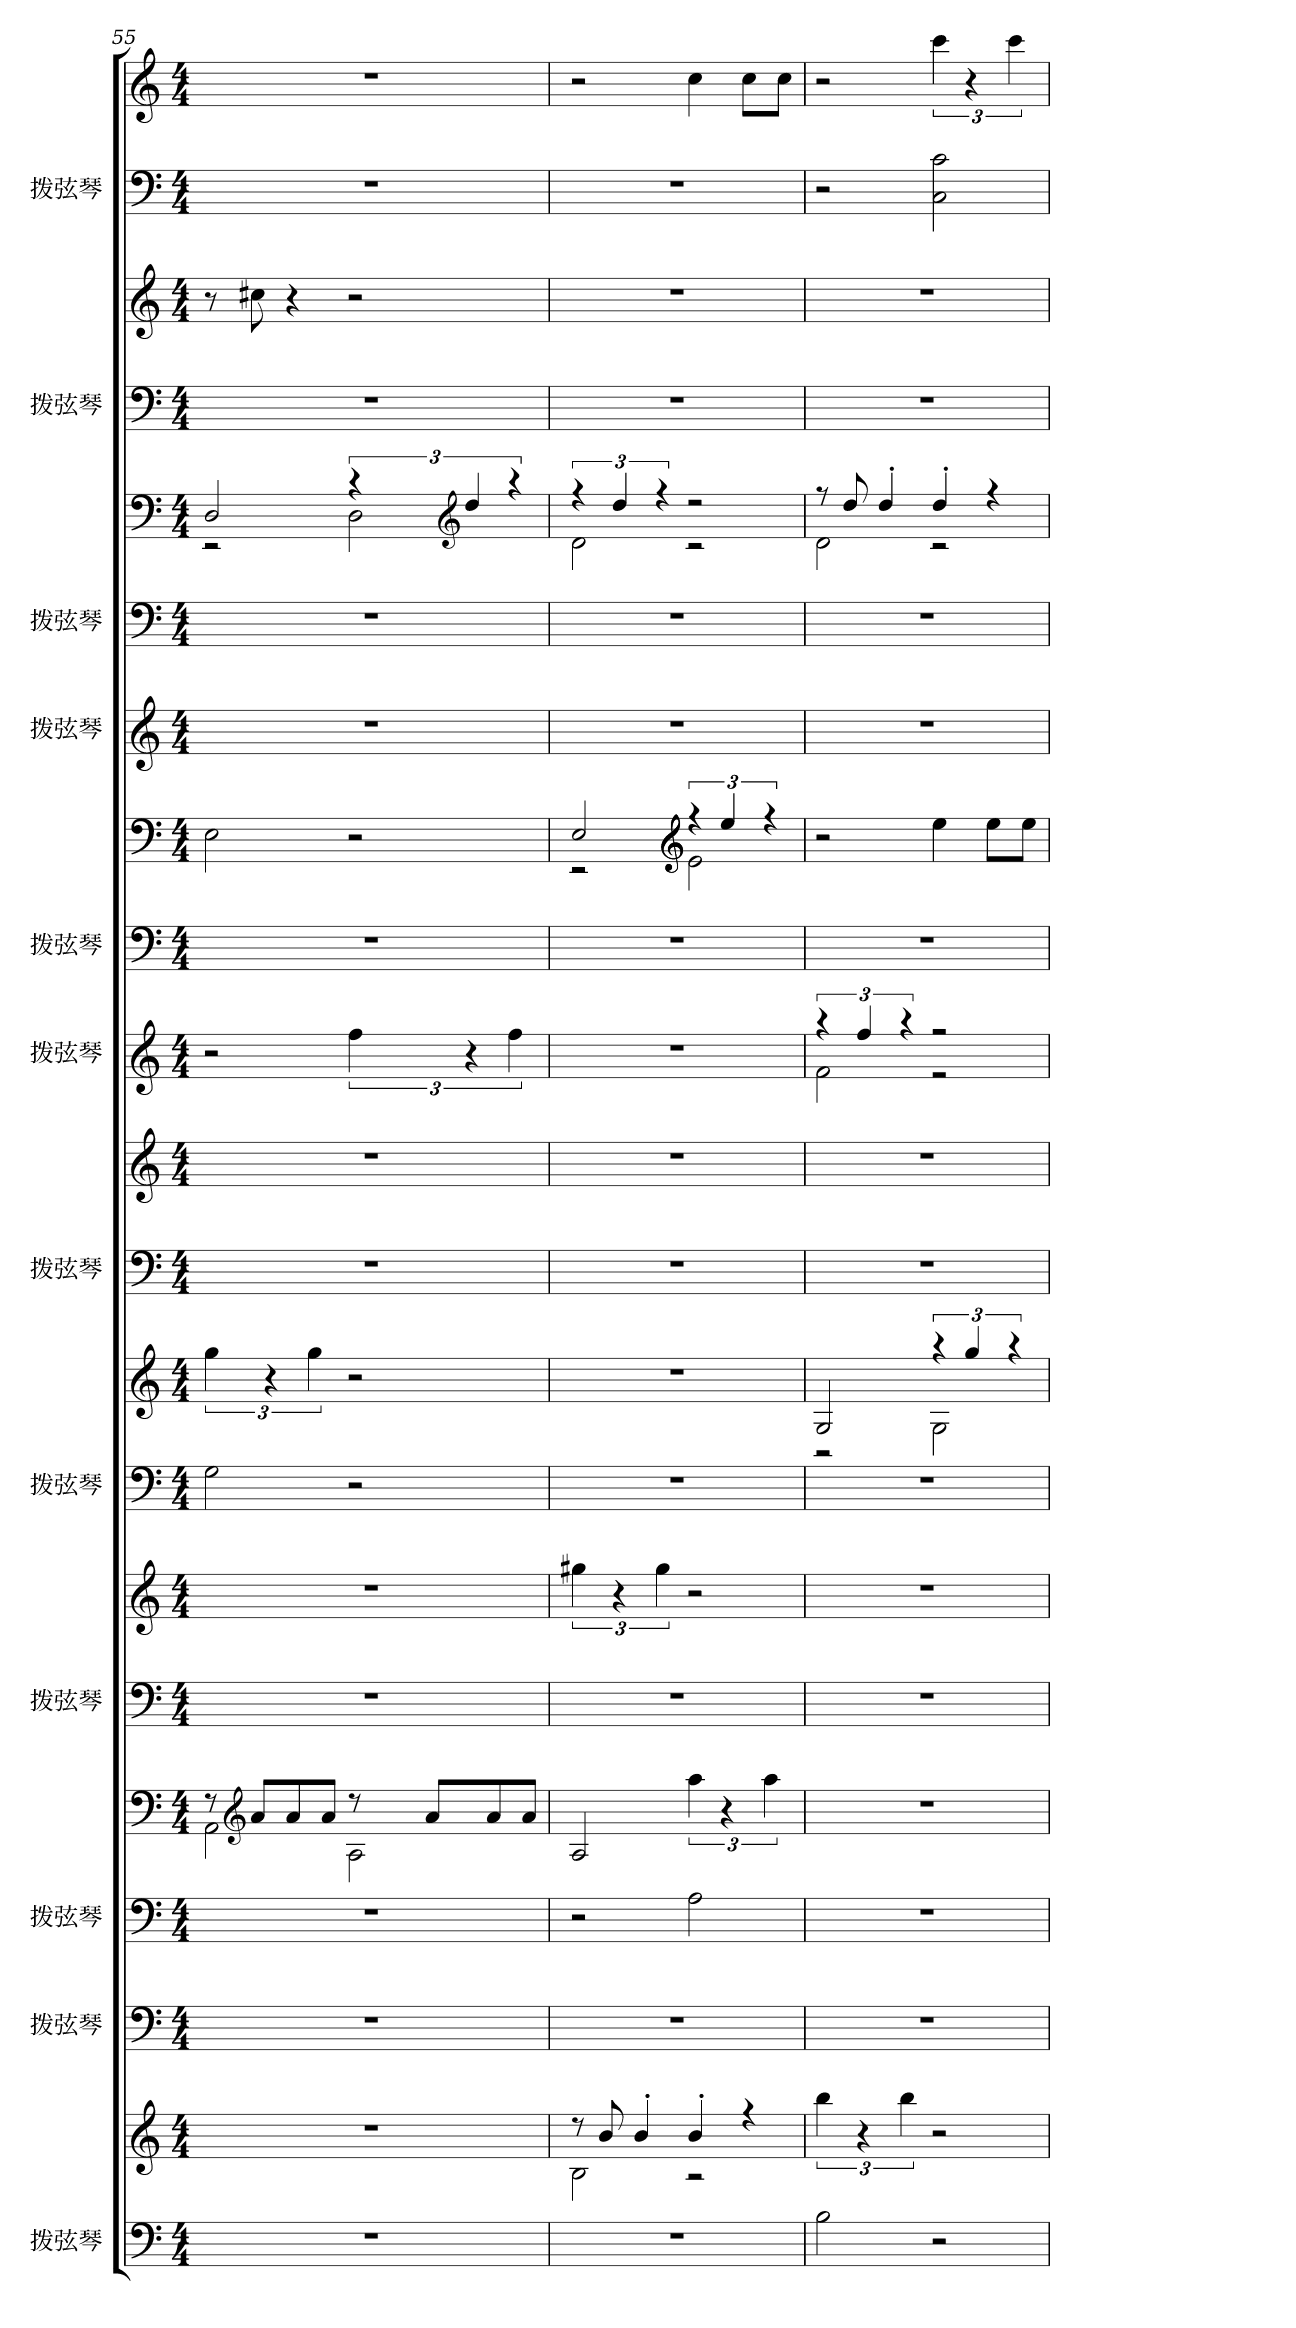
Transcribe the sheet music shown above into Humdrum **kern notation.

**kern	**kern	**kern	**kern	**kern	**kern	**kern	**kern	**kern	**kern	**kern	**kern	**kern	**kern	**kern	**kern	**kern	**kern	**kern	**kern	**kern
*part12	*part12	*part11	*part10	*part10	*part9	*part9	*part8	*part8	*part7	*part7	*part6	*part5	*part5	*part4	*part3	*part3	*part2	*part2	*part1	*part1
*staff21	*staff20	*staff19	*staff18	*staff17	*staff16	*staff15	*staff14	*staff13	*staff12	*staff11	*staff10	*staff9	*staff8	*staff7	*staff6	*staff5	*staff4	*staff3	*staff2	*staff1
*I"拨弦琴	*	*I"拨弦琴	*I"拨弦琴	*	*I"拨弦琴	*	*I"拨弦琴	*	*I"拨弦琴	*	*I"拨弦琴	*I"拨弦琴	*	*I"拨弦琴	*I"拨弦琴	*	*I"拨弦琴	*	*I"拨弦琴	*
*clefF4	*clefG2	*clefF4	*clefF4	*clefF4	*clefF4	*clefG2	*clefF4	*clefG2	*clefF4	*clefG2	*clefG2	*clefF4	*clefF4	*clefG2	*clefF4	*clefF4	*clefF4	*clefG2	*clefF4	*clefG2
*k[]	*k[]	*k[]	*k[]	*k[]	*k[]	*k[]	*k[]	*k[]	*k[]	*k[]	*k[]	*k[]	*k[]	*k[]	*k[]	*k[]	*k[]	*k[]	*k[]	*k[]
*M4/4	*M4/4	*M4/4	*M4/4	*M4/4	*M4/4	*M4/4	*M4/4	*M4/4	*M4/4	*M4/4	*M4/4	*M4/4	*M4/4	*M4/4	*M4/4	*M4/4	*M4/4	*M4/4	*M4/4	*M4/4
=55	=55	=55	=55	=55	=55	=55	=55	=55	=55	=55	=55	=55	=55	=55	=55	=55	=55	=55	=55	=55
*	*	*	*	*^	*	*	*	*	*	*	*	*	*	*	*	*^	*	*	*	*
1r	1r	1r	1r	8r	2AA\	1r	1r	2G\	6gg\	1r	1r	2r	1r	2E\	1r	1r	2D/	2r	1r	8r	1r	1r
*	*	*	*	*clefG2	*	*	*	*	*	*	*	*	*	*	*	*	*	*	*	*	*	*
.	.	.	.	8a/L	.	.	.	.	.	.	.	.	.	.	.	.	.	.	.	8cc#X\	.	.
.	.	.	.	.	.	.	.	.	6r	.	.	.	.	.	.	.	.	.	.	.	.	.
.	.	.	.	8a/	.	.	.	.	.	.	.	.	.	.	.	.	.	.	.	4r	.	.
.	.	.	.	.	.	.	.	.	6gg\	.	.	.	.	.	.	.	.	.	.	.	.	.
.	.	.	.	8a/J	.	.	.	.	.	.	.	.	.	.	.	.	.	.	.	.	.	.
.	.	.	.	8r	2A\	.	.	2r	2r	.	.	6ff\	.	2r	.	.	6r	2D\	.	2r	.	.
.	.	.	.	8a/L	.	.	.	.	.	.	.	.	.	.	.	.	.	.	.	.	.	.
*	*	*	*	*	*	*	*	*	*	*	*	*	*	*	*	*	*clefG2	*	*	*	*	*
.	.	.	.	.	.	.	.	.	.	.	.	6r	.	.	.	.	6dd/	.	.	.	.	.
.	.	.	.	8a/	.	.	.	.	.	.	.	.	.	.	.	.	.	.	.	.	.	.
.	.	.	.	.	.	.	.	.	.	.	.	6ff\	.	.	.	.	6r	.	.	.	.	.
.	.	.	.	8a/J	.	.	.	.	.	.	.	.	.	.	.	.	.	.	.	.	.	.
*	*	*	*	*v	*v	*	*	*	*	*	*	*	*	*	*	*	*	*	*	*	*	*
=56	=56	=56	=56	=56	=56	=56	=56	=56	=56	=56	=56	=56	=56	=56	=56	=56	=56	=56	=56	=56	=56
*	*^	*	*	*	*	*	*	*	*	*	*	*	*^	*	*	*	*	*	*	*	*
1r	8r	2B\	1r	2r	2A/	1r	6gg#X\	1r	1r	1r	1r	1r	1r	2E/	2r	1r	1r	6r	2d\	1r	1r	1r	2r
.	8b/	.	.	.	.	.	.	.	.	.	.	.	.	.	.	.	.	.	.	.	.	.	.
.	.	.	.	.	.	.	6r	.	.	.	.	.	.	.	.	.	.	6dd/	.	.	.	.	.
.	4b'/	.	.	.	.	.	.	.	.	.	.	.	.	.	.	.	.	.	.	.	.	.	.
.	.	.	.	.	.	.	6gg#\	.	.	.	.	.	.	.	.	.	.	6r	.	.	.	.	.
*	*	*	*	*	*	*	*	*	*	*	*	*	*	*clefG2	*	*	*	*	*	*	*	*	*
.	4b'/	2r	.	2A\	6aa\	.	2r	.	.	.	.	.	.	6r	2e\	.	.	2r	2r	.	.	.	4cc\
.	.	.	.	.	6r	.	.	.	.	.	.	.	.	6ee/	.	.	.	.	.	.	.	.	.
.	4r	.	.	.	.	.	.	.	.	.	.	.	.	.	.	.	.	.	.	.	.	.	8cc\L
.	.	.	.	.	6aa\	.	.	.	.	.	.	.	.	6r	.	.	.	.	.	.	.	.	.
.	.	.	.	.	.	.	.	.	.	.	.	.	.	.	.	.	.	.	.	.	.	.	8cc\J
*	*v	*v	*	*	*	*	*	*	*	*	*	*	*	*v	*v	*	*	*	*	*	*	*	*
!!LO:PB:g=z
=57	=57	=57	=57	=57	=57	=57	=57	=57	=57	=57	=57	=57	=57	=57	=57	=57	=57	=57	=57	=57	=57
*	*	*	*	*	*	*	*	*^	*	*	*^	*	*	*	*	*	*	*	*	*	*
2B\	6bb\	1r	1r	1r	1r	1r	1r	2G/	2r	1r	1r	6r	2f\	1r	2r	1r	1r	8r	2d\	1r	1r	2r	2r
.	.	.	.	.	.	.	.	.	.	.	.	.	.	.	.	.	.	8dd/	.	.	.	.	.
.	6r	.	.	.	.	.	.	.	.	.	.	6ff/	.	.	.	.	.	.	.	.	.	.	.
.	.	.	.	.	.	.	.	.	.	.	.	.	.	.	.	.	.	4dd'/	.	.	.	.	.
.	6bb\	.	.	.	.	.	.	.	.	.	.	6r	.	.	.	.	.	.	.	.	.	.	.
2r	2r	.	.	.	.	.	.	6r	2G\	.	.	2r	2r	.	4ee\	.	.	4dd'/	2r	.	.	2C\ 2c\	6ccc\
.	.	.	.	.	.	.	.	6gg/	.	.	.	.	.	.	.	.	.	.	.	.	.	.	6r
.	.	.	.	.	.	.	.	.	.	.	.	.	.	.	8ee\L	.	.	4r	.	.	.	.	.
.	.	.	.	.	.	.	.	6r	.	.	.	.	.	.	.	.	.	.	.	.	.	.	6ccc\
.	.	.	.	.	.	.	.	.	.	.	.	.	.	.	8ee\J	.	.	.	.	.	.	.	.
*	*	*	*	*	*	*	*	*v	*v	*	*	*v	*v	*	*	*	*	*v	*v	*	*	*	*
=	=	=	=	=	=	=	=	=	=	=	=	=	=	=	=	=	=	=	=	=
*-	*-	*-	*-	*-	*-	*-	*-	*-	*-	*-	*-	*-	*-	*-	*-	*-	*-	*-	*-	*-
